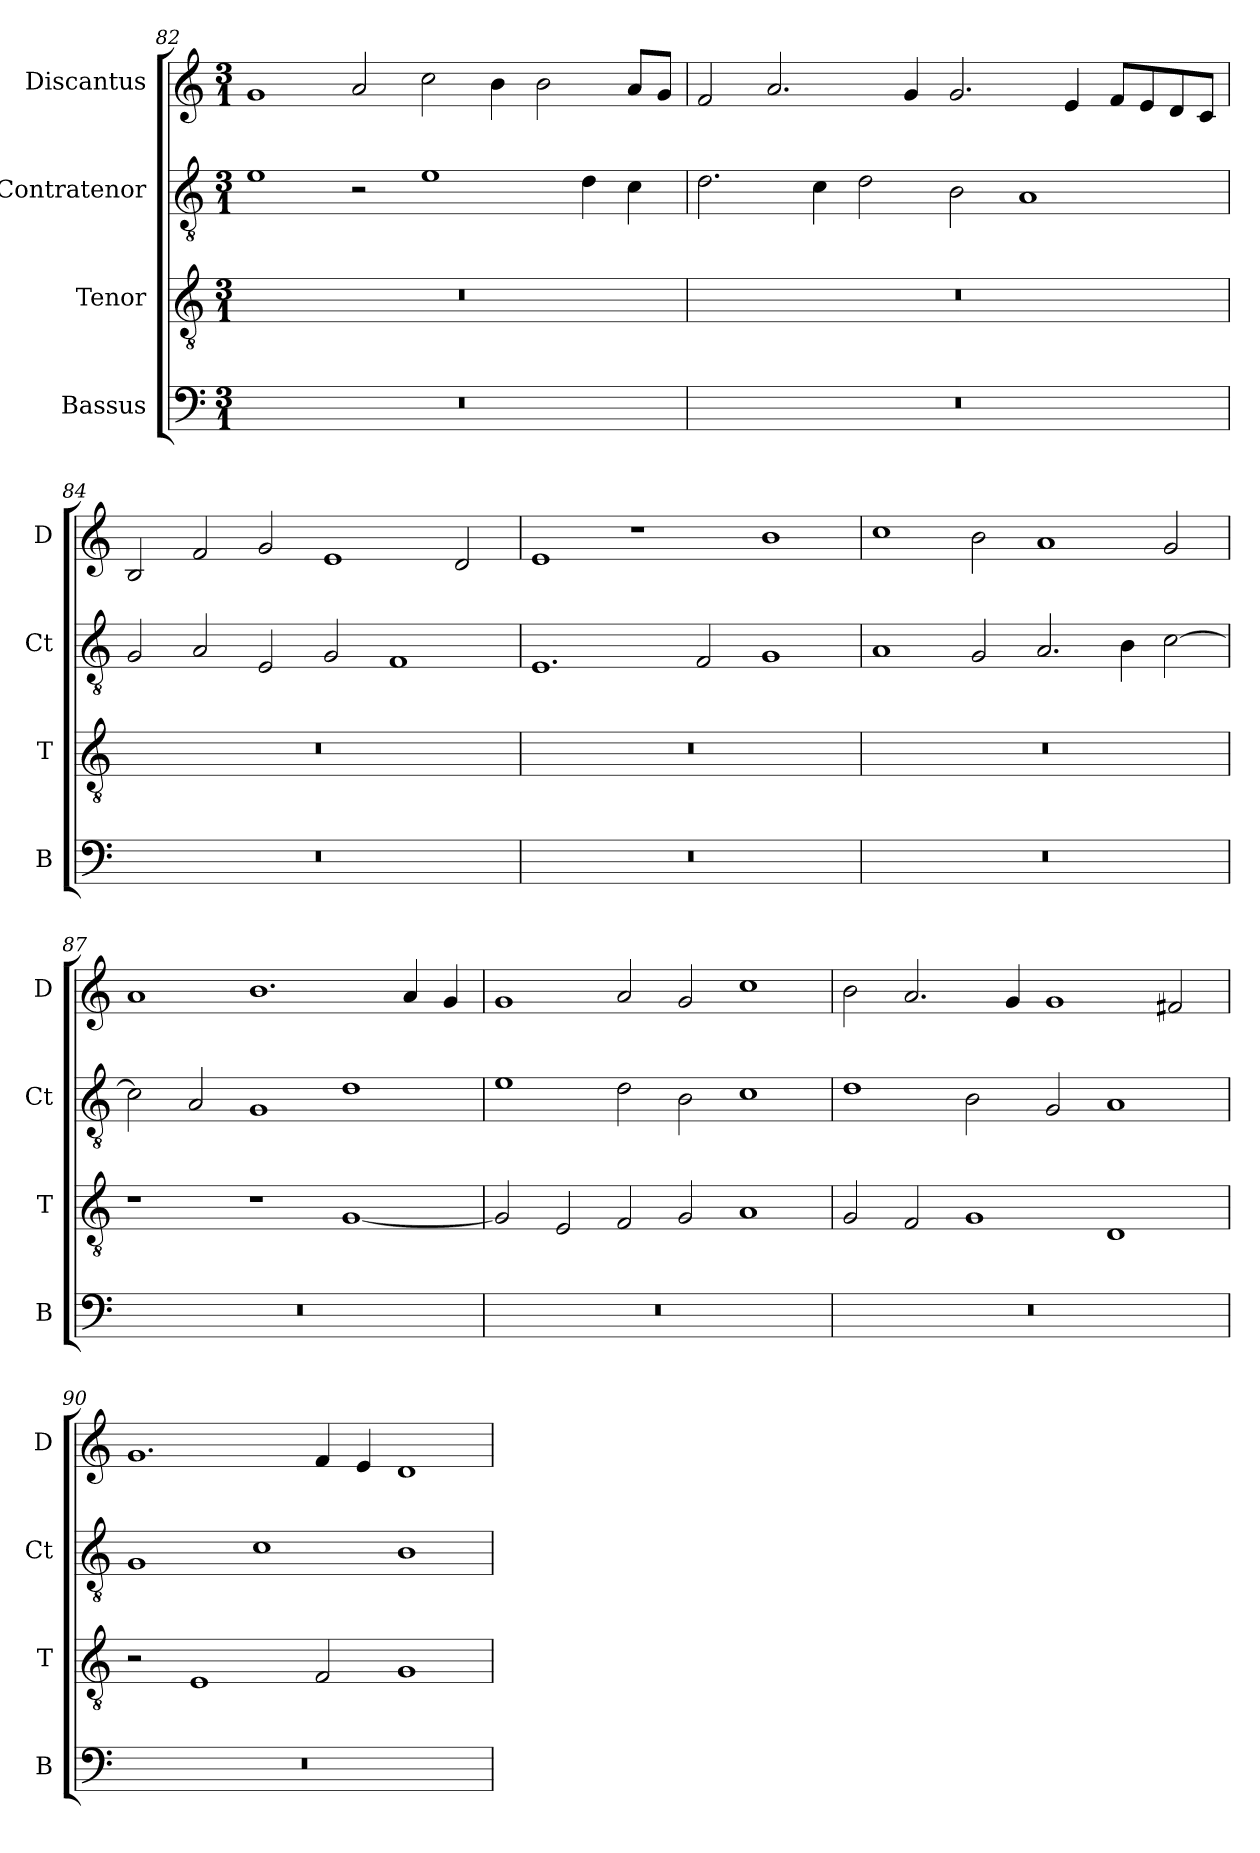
**kern	**kern	**kern	**kern
*part4	*part3	*part2	*part1
*staff4	*staff3	*staff2	*staff1
*I"Bassus	*I"Tenor	*I"Contratenor	*I"Discantus
*I'B	*I'T	*I'Ct	*I'D
*clefF4	*clefGv2	*clefGv2	*clefG2
*k[]	*k[]	*k[]	*k[]
*M3/1	*M3/1	*M3/1	*M3/1
=82	=82	=82	=82
0.r	0.r	1e	1g
.	.	2r	2a/
.	.	1e	2cc\
.	.	.	4b\
.	.	.	2b\
.	.	4d\	.
.	.	4c\	8a/L
.	.	.	8g/J
=83	=83	=83	=83
0.r	0.r	2.d\	2f/
.	.	.	2.a/
.	.	4c\	.
.	.	2d\	.
.	.	.	4g/
.	.	2B\	2.g/
.	.	1A	.
.	.	.	4e/
.	.	.	8f/L
.	.	.	8e/
.	.	.	8d/
.	.	.	8c/J
=84	=84	=84	=84
0.r	0.r	2G/	2B/
.	.	2A/	2f/
.	.	2E/	2g/
.	.	2G/	1e
.	.	1F	.
.	.	.	2d/
=85	=85	=85	=85
0.r	0.r	1.E	1e
.	.	.	1r
.	.	2F/	.
.	.	1G	1b
=86	=86	=86	=86
0.r	0.r	1A	1cc
.	.	2G/	2b\
.	.	2.A/	1a
.	.	4B\	.
.	.	[2c\	2g/
=87	=87	=87	=87
0.r	1r	2c\]	1a
.	.	2A/	.
.	1r	1G	1.b
.	[1G	1d	.
.	.	.	4a/
.	.	.	4g/
=88	=88	=88	=88
0.r	2G/]	1e	1g
.	2E/	.	.
.	2F/	2d\	2a/
.	2G/	2B\	2g/
.	1A	1c	1cc
=89	=89	=89	=89
0.r	2G/	1d	2b\
.	2F/	.	2.a/
.	1G	2B\	.
.	.	.	4g/
.	.	2G/	1g
.	1D	1A	.
.	.	.	2f#X/
=90	=90	=90	=90
0.r	2r	1G	1.g
.	1E	.	.
.	.	1c	.
.	2F/	.	4f/
.	.	.	4e/
.	1G	1B	1d
=	=	=	=
*-	*-	*-	*-
